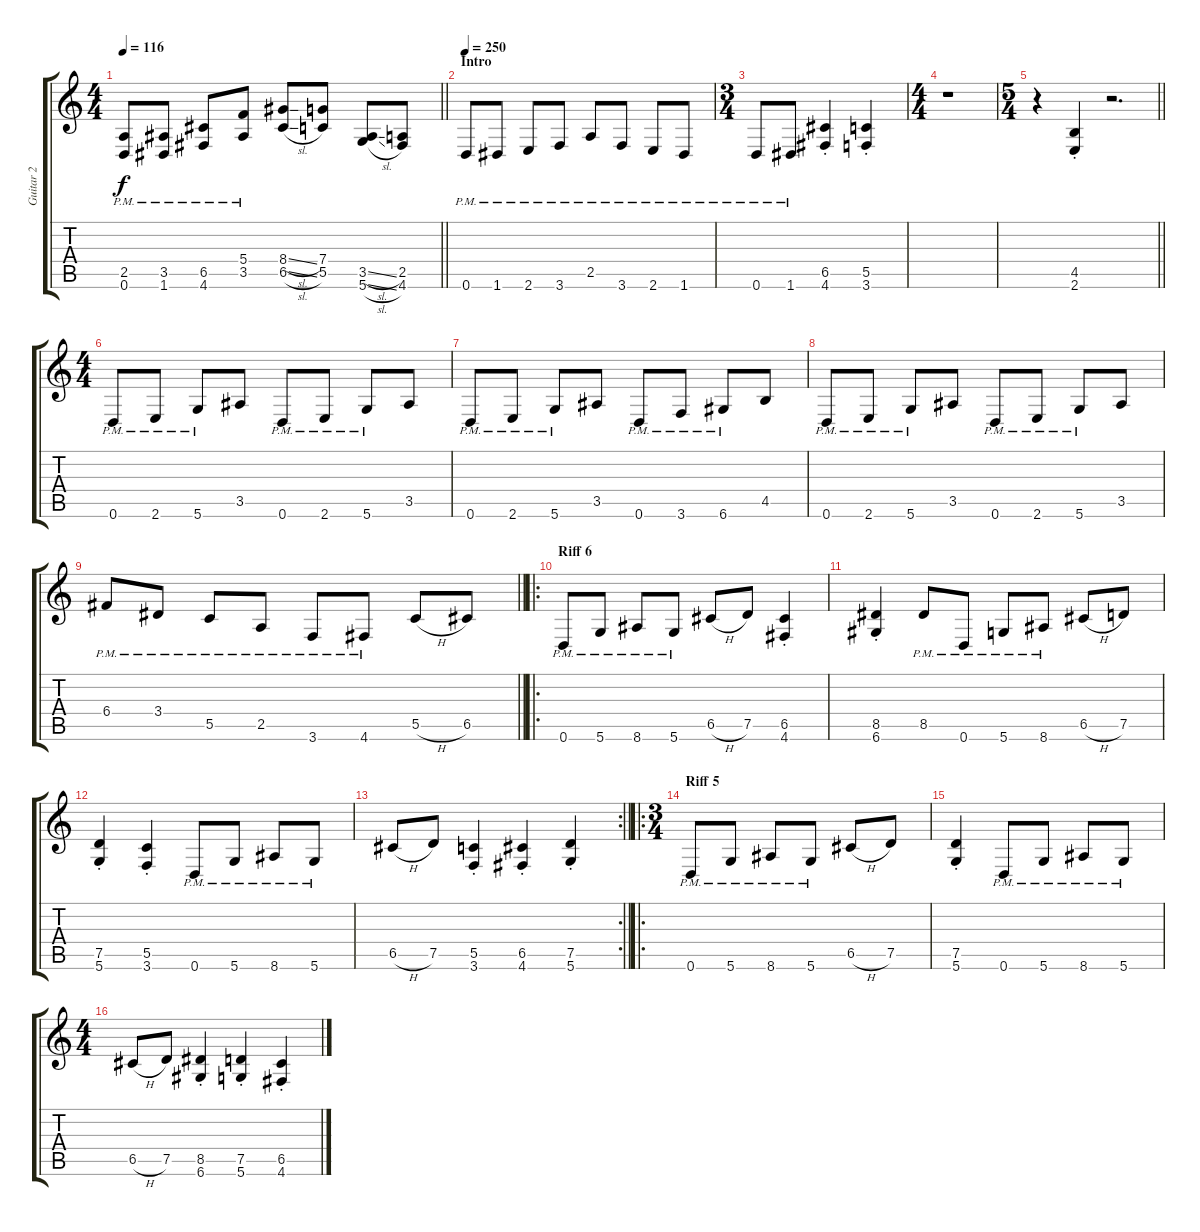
\track ("Guitar 2" "Guitar 2") {instrument distortionguitar}
\staff {score tabs}
\tuning (D4 A3 F3 C3 G2 D2) {hide}
\ts (4 4)
\tempo 116
\clef g2
\barLineRight lightlight
\ks c
(2.5{pm} 0.6{pm}).8{dy f} (3.5{pm} 1.6{pm}).8 (6.5{pm} 4.6{pm}).8 (5.4{pm} 3.5{pm}).8 (8.4{sl} 6.5{sl}).8 (7.4 5.5).8 (3.5{sl} 5.6{sl}).8 (2.5 4.6).8 |
\section ("" "Intro")
\tempo 250
0.6{pm}.8 1.6{pm}.8 2.6{pm}.8 3.6{pm}.8 2.5{pm}.8 3.6{pm}.8 2.6{pm}.8 1.6{pm}.8 |
\ts (3 4)
0.6{pm}.8 1.6{pm}.8 (6.5{st} 4.6{st}).4 (5.5{st} 3.6{st}).4 |
\ts (4 4)
r.1 |
\ts (5 4)
\barLineRight lightlight
r.4 (4.5{st} 2.6{st}).4 r.2{d} |
\ts (4 4)
0.6{pm}.8 2.6{pm}.8 5.6{pm}.8 3.5.8 0.6{pm}.8 2.6{pm}.8 5.6{pm}.8 3.5.8 |
0.6{pm}.8 2.6{pm}.8 5.6{pm}.8 3.5.8 0.6{pm}.8 3.6{pm}.8 6.6{pm}.8 4.5.8 |
0.6{pm}.8 2.6{pm}.8 5.6{pm}.8 3.5.8 0.6{pm}.8 2.6{pm}.8 5.6{pm}.8 3.5.8 |
\barLineRight lightlight
6.4{pm}.8 3.4{pm}.8 5.5{pm}.8 2.5{pm}.8 3.6{pm}.8 4.6{pm}.8 5.5{h}.8 6.5.8 |
\ro
\section ("" "Riff 6")
0.6{pm}.8 5.6{pm}.8 8.6{pm}.8 5.6{pm}.8 6.5{h}.8 7.5.8 (6.5{st} 4.6{st}).4 |
(8.5{st} 6.6{st}).4 8.5{pm}.8 0.6{pm}.8 5.6{pm}.8 8.6{pm}.8 6.5{h}.8 7.5.8 |
(7.5{st} 5.6{st}).4 (5.5{st} 3.6{st}).4 0.6{pm}.8 5.6{pm}.8 8.6{pm}.8 5.6{pm}.8 |
\rc 2
\barLineRight lightlight
6.5{h}.8 7.5.8 (5.5{st} 3.6{st}).4 (6.5{st} 4.6{st}).4 (7.5{st} 5.6{st}).4 |
\ro
\ts (3 4)
\section ("" "Riff 5")
0.6{pm}.8 5.6{pm}.8 8.6{pm}.8 5.6{pm}.8 6.5{h}.8 7.5.8 |
(7.5{st} 5.6{st}).4 0.6{pm}.8 5.6{pm}.8 8.6{pm}.8 5.6{pm}.8 |
\ts (4 4)
6.5{h}.8 7.5.8 (8.5{st} 6.6{st}).4 (7.5{st} 5.6{st}).4 (6.5{st} 4.6{st}).4
